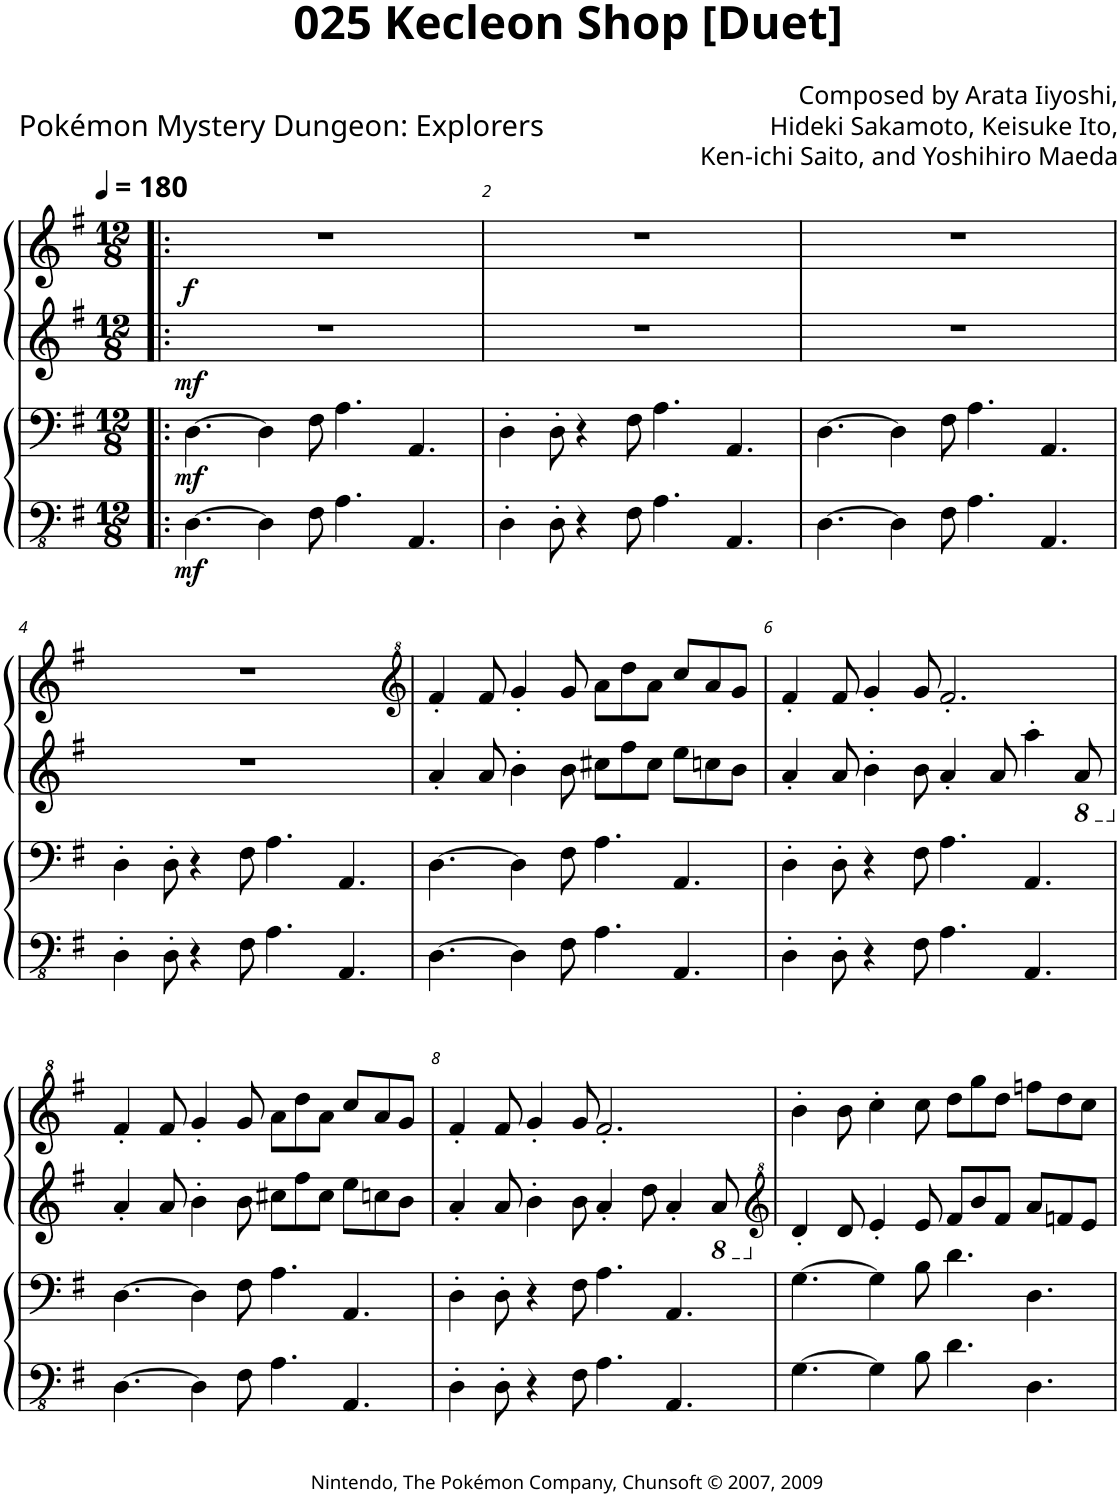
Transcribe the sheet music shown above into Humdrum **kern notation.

**kern	**dynam	**kern	**dynam	**kern	**dynam	**kern	**dynam
*part4	*part4	*part3	*part3	*part2	*part2	*part1	*part1
*staff4	*staff4	*staff3	*staff3	*staff2	*staff2	*staff1	*staff1
*I"Piano 4	*	*I"Piano	*	*I"Piano 3	*	*I"Piano	*
*I'Pno	*	*I'Pno	*	*I'Pno	*	*I'Pno	*
*clefFv4	*	*clefF4	*	*clefG2	*	*clefG2	*
*k[f#]	*	*k[f#]	*	*k[f#]	*	*k[f#]	*
*M12/8	*	*M12/8	*	*M12/8	*	*M12/8	*
*MM180	*	*MM180	*	*MM180	*	*MM180	*
=1!|:	=1!|:	=1!|:	=1!|:	=1!|:	=1!|:	=1!|:	=1!|:
!	!LO:DY:b	!	!LO:DY:b	!	!LO:DY:b	!	!LO:DY:b
[4.DD\	mf	[4.D\	mf	1.r	mf	1.r	f
4DD\]	.	4D\]	.	.	.	.	.
8FF#\	.	8F#\	.	.	.	.	.
4.AA\	.	4.A\	.	.	.	.	.
4.AAA/	.	4.AA/	.	.	.	.	.
=2	=2	=2	=2	=2	=2	=2	=2
4DD'\	.	4D'\	.	1.r	.	1.r	.
8DD'\	.	8D'\	.	.	.	.	.
4r	.	4r	.	.	.	.	.
8FF#\	.	8F#\	.	.	.	.	.
4.AA\	.	4.A\	.	.	.	.	.
4.AAA/	.	4.AA/	.	.	.	.	.
=3	=3	=3	=3	=3	=3	=3	=3
[4.DD\	.	[4.D\	.	1.r	.	1.r	.
4DD\]	.	4D\]	.	.	.	.	.
8FF#\	.	8F#\	.	.	.	.	.
4.AA\	.	4.A\	.	.	.	.	.
4.AAA/	.	4.AA/	.	.	.	.	.
!!LO:LB:g=z
=4	=4	=4	=4	=4	=4	=4	=4
4DD'\	.	4D'\	.	1.r	.	1.r	.
8DD'\	.	8D'\	.	.	.	.	.
4r	.	4r	.	.	.	.	.
8FF#\	.	8F#\	.	.	.	.	.
4.AA\	.	4.A\	.	.	.	.	.
4.AAA/	.	4.AA/	.	.	.	.	.
=5	=5	=5	=5	=5	=5	=5	=5
*	*	*	*	*	*	*clefG^2	*
[4.DD\	.	[4.D\	.	4a'/	.	4ff#'/	.
.	.	.	.	8a/	.	8ff#/	.
4DD\]	.	4D\]	.	4b'\	.	4gg'/	.
8FF#\	.	8F#\	.	8b\	.	8gg/	.
4.AA\	.	4.A\	.	8cc#X\L	.	8aa\L	.
.	.	.	.	8ff#\	.	8ddd\	.
.	.	.	.	8cc#\J	.	8aa\J	.
4.AAA/	.	4.AA/	.	8ee\L	.	8ccc/L	.
.	.	.	.	8ccn\	.	8aa/	.
.	.	.	.	8b\J	.	8gg/J	.
=6	=6	=6	=6	=6	=6	=6	=6
4DD'\	.	4D'\	.	4a'/	.	4ff#'/	.
8DD'\	.	8D'\	.	8a/	.	8ff#/	.
4r	.	4r	.	4b'\	.	4gg'/	.
8FF#\	.	8F#\	.	8b\	.	8gg/	.
4.AA\	.	4.A\	.	4a'/	.	2.ff#'/	.
.	.	.	.	8a/	.	.	.
4.AAA/	.	4.AA/	.	4aa'\	.	.	.
*	*	*	*	*8ba	*	*	*
.	.	.	.	8A/	.	.	.
!!LO:LB:g=z
=7	=7	=7	=7	=7	=7	=7	=7
*	*	*	*	*X8ba	*	*	*
[4.DD\	.	[4.D\	.	4a'/	.	4ff#'/	.
.	.	.	.	8a/	.	8ff#/	.
4DD\]	.	4D\]	.	4b'\	.	4gg'/	.
8FF#\	.	8F#\	.	8b\	.	8gg/	.
4.AA\	.	4.A\	.	8cc#X\L	.	8aa\L	.
.	.	.	.	8ff#\	.	8ddd\	.
.	.	.	.	8cc#\J	.	8aa\J	.
4.AAA/	.	4.AA/	.	8ee\L	.	8ccc/L	.
.	.	.	.	8ccn\	.	8aa/	.
.	.	.	.	8b\J	.	8gg/J	.
=8	=8	=8	=8	=8	=8	=8	=8
4DD'\	.	4D'\	.	4a'/	.	4ff#'/	.
8DD'\	.	8D'\	.	8a/	.	8ff#/	.
4r	.	4r	.	4b'\	.	4gg'/	.
8FF#\	.	8F#\	.	8b\	.	8gg/	.
4.AA\	.	4.A\	.	4a'/	.	2.ff#'/	.
.	.	.	.	8dd\	.	.	.
4.AAA/	.	4.AA/	.	4a'/	.	.	.
*	*	*	*	*8ba	*	*	*
.	.	.	.	8A/	.	.	.
=9	=9	=9	=9	=9	=9	=9	=9
*	*	*	*	*clefG^2	*	*	*
*	*	*	*	*X8ba	*	*	*
[4.GG\	.	[4.G\	.	4dd'/	.	4bb'\	.
.	.	.	.	8dd/	.	8bb\	.
4GG\]	.	4G\]	.	4ee'/	.	4ccc'\	.
8BB\	.	8B\	.	8ee/	.	8ccc\	.
4.D\	.	4.d\	.	8ff#/L	.	8ddd\L	.
.	.	.	.	8bb/	.	8ggg\	.
.	.	.	.	8ff#/J	.	8ddd\J	.
4.DD\	.	4.D\	.	8aa/L	.	8fffn\L	.
.	.	.	.	8ffn/	.	8ddd\	.
.	.	.	.	8ee/J	.	8ccc\J	.
=	=	=	=	=	=	=	=
*-	*-	*-	*-	*-	*-	*-	*-
